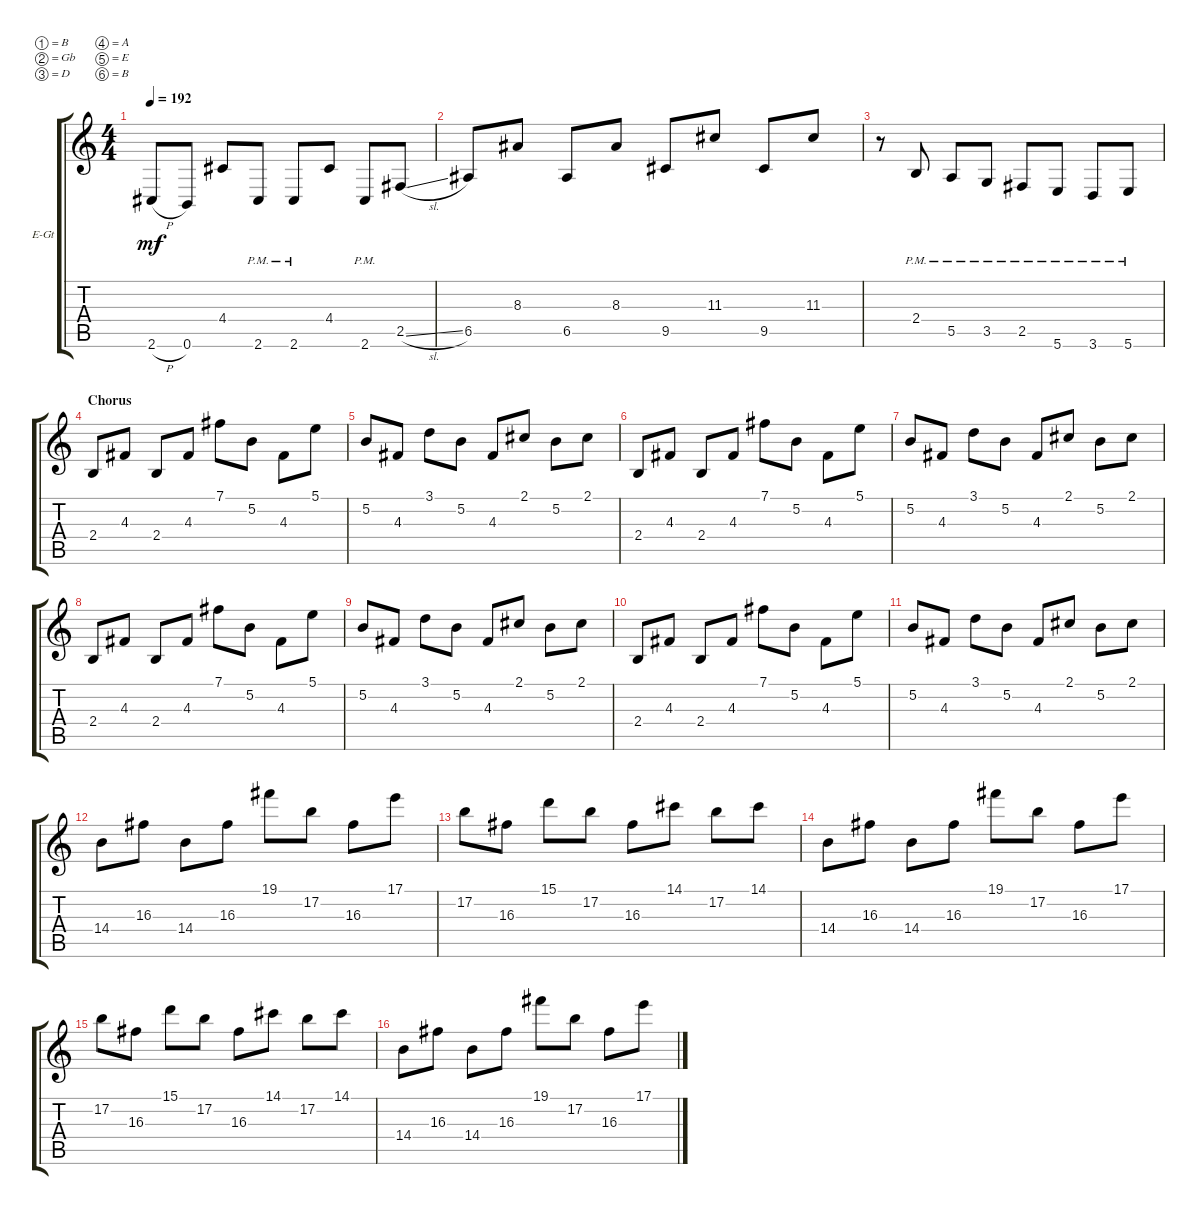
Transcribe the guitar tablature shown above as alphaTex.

\bracketExtendMode groupsimilarinstruments
\firstSystemTrackNameOrientation horizontal
\otherSystemsTrackNameOrientation horizontal
\track ("Electric Guitar 1" "E-Gt") {instrument distortionguitar}
\staff {score tabs}
\tuning (B3 Gb3 D3 A2 E2 B1)
\ts (4 4)
\tempo 192
\clef g2
\ks c
2.6{h t}.8{dy mf} 0.6.8 4.4.8 2.6{pm}.8 2.6{pm}.8 4.4.8 2.6{pm}.8 2.5{sl}.8 |
6.5.8 8.3.8 6.5.8 8.3.8 9.5.8 11.3.8 9.5.8 11.3.8 |
r.8 2.4{pm}.8 5.5{pm}.8 3.5{pm}.8 2.5{pm}.8 5.6{pm}.8 3.6{pm}.8 5.6{pm}.8 |
\section ("" "Chorus")
2.4.8 4.3.8 2.4.8 4.3.8 7.1.8 5.2.8 4.3.8 5.1.8 |
5.2.8 4.3.8 3.1.8 5.2.8 4.3.8 2.1.8 5.2.8 2.1.8 |
2.4.8 4.3.8 2.4.8 4.3.8 7.1.8 5.2.8 4.3.8 5.1.8 |
5.2.8 4.3.8 3.1.8 5.2.8 4.3.8 2.1.8 5.2.8 2.1.8 |
2.4.8 4.3.8 2.4.8 4.3.8 7.1.8 5.2.8 4.3.8 5.1.8 |
5.2.8 4.3.8 3.1.8 5.2.8 4.3.8 2.1.8 5.2.8 2.1.8 |
2.4.8 4.3.8 2.4.8 4.3.8 7.1.8 5.2.8 4.3.8 5.1.8 |
5.2.8 4.3.8 3.1.8 5.2.8 4.3.8 2.1.8 5.2.8 2.1.8 |
14.4.8 16.3.8 14.4.8 16.3.8 19.1.8 17.2.8 16.3.8 17.1.8 |
17.2.8 16.3.8 15.1.8 17.2.8 16.3.8 14.1.8 17.2.8 14.1.8 |
14.4.8 16.3.8 14.4.8 16.3.8 19.1.8 17.2.8 16.3.8 17.1.8 |
17.2.8 16.3.8 15.1.8 17.2.8 16.3.8 14.1.8 17.2.8 14.1.8 |
14.4.8 16.3.8 14.4.8 16.3.8 19.1.8 17.2.8 16.3.8 17.1.8
